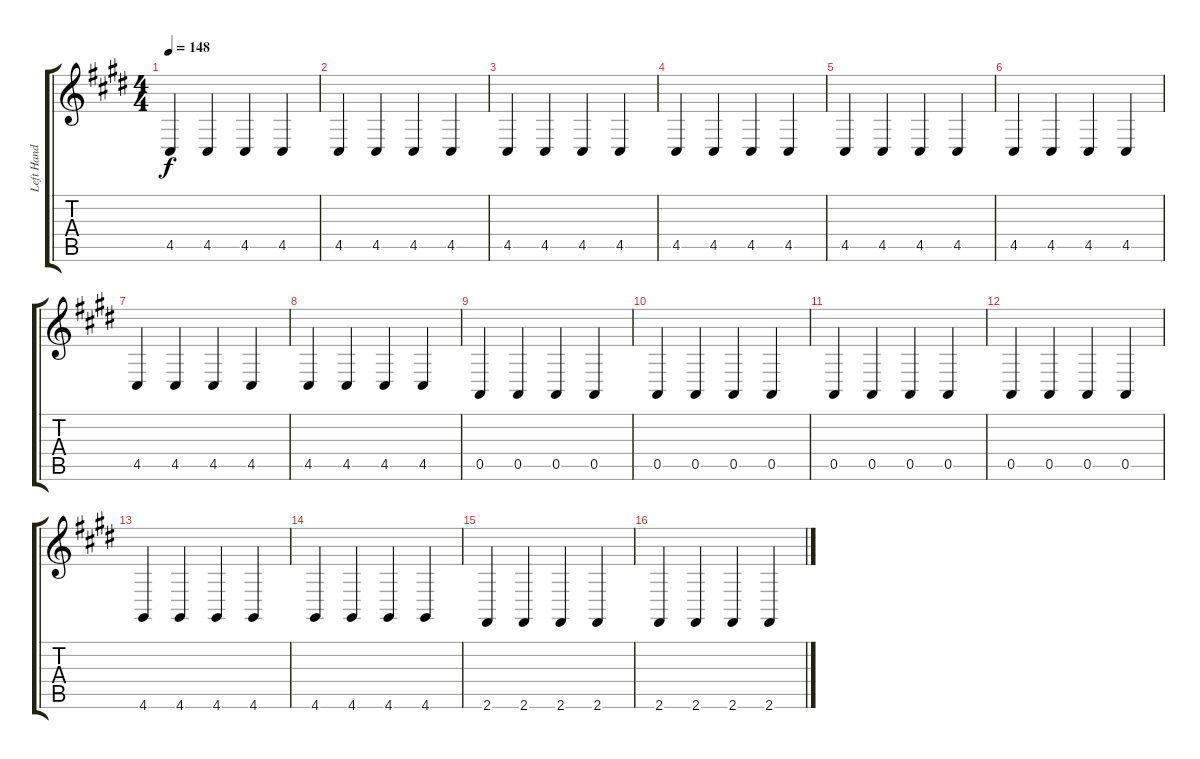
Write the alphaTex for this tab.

\track ("Left Hand" "Left Hand") {instrument electricgrandpiano}
\staff {score tabs}
\tuning (E4 B3 G3 D3 A2 E2) {hide}
\ts (4 4)
\tempo 148
\clef g2
\ks e
4.5.4{dy f} 4.5.4 4.5.4 4.5.4 |
4.5.4 4.5.4 4.5.4 4.5.4 |
4.5.4 4.5.4 4.5.4 4.5.4 |
4.5.4 4.5.4 4.5.4 4.5.4 |
4.5.4 4.5.4 4.5.4 4.5.4 |
4.5.4 4.5.4 4.5.4 4.5.4 |
4.5.4 4.5.4 4.5.4 4.5.4 |
4.5.4 4.5.4 4.5.4 4.5.4 |
0.5.4 0.5.4 0.5.4 0.5.4 |
0.5.4 0.5.4 0.5.4 0.5.4 |
0.5.4 0.5.4 0.5.4 0.5.4 |
0.5.4 0.5.4 0.5.4 0.5.4 |
4.6.4 4.6.4 4.6.4 4.6.4 |
4.6.4 4.6.4 4.6.4 4.6.4 |
2.6.4 2.6.4 2.6.4 2.6.4 |
2.6.4 2.6.4 2.6.4 2.6.4
